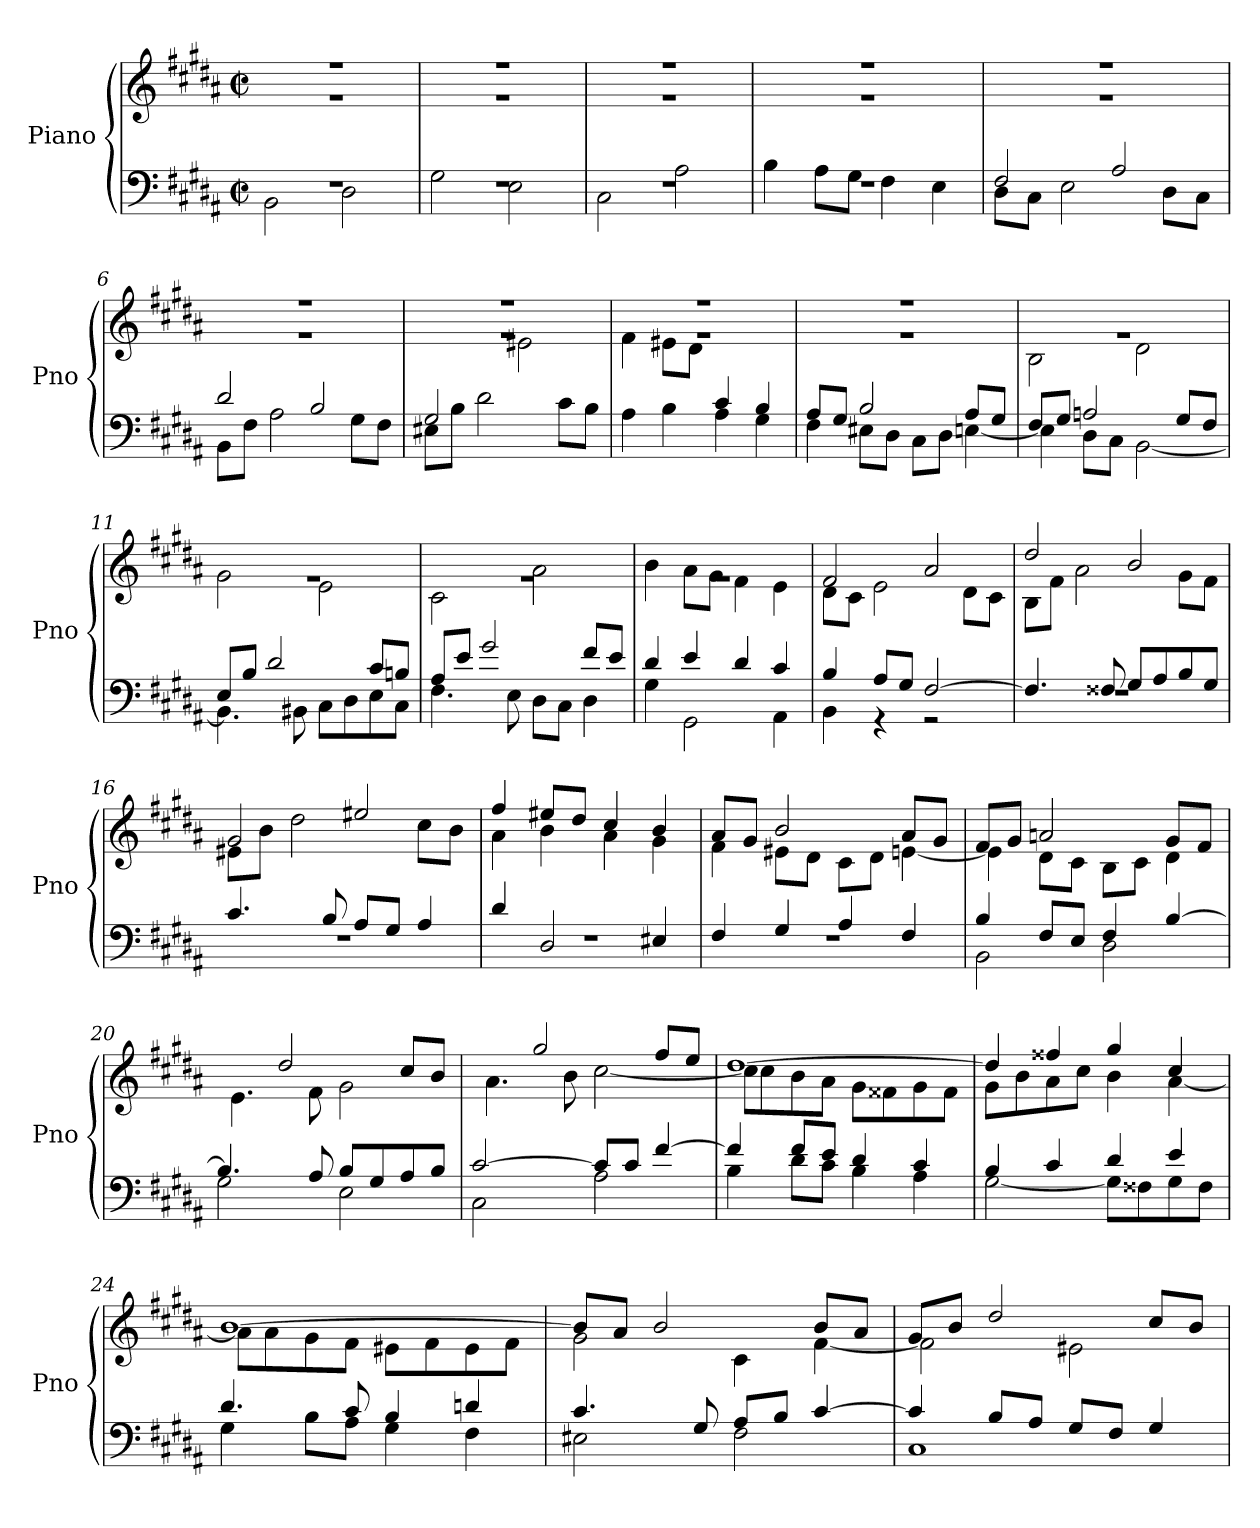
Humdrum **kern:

**kern	**kern
*part1	*part1
*staff2	*staff1
*I"Piano	*
*I'Pno	*
*clefF4	*clefG2
*k[f#c#g#d#a#]	*k[f#c#g#d#a#]
*M2/2	*M2/2
*met(c|)	*met(c|)
=1	=1
*^	*^
1rF	2BB\	1rg	1rff
.	2D#\	.	.
=2	=2	=2	=2
1rF	2G#\	1rg	1rff
.	2E\	.	.
=3	=3	=3	=3
1rF	2C#\	1rg	1rff
.	2A#\	.	.
=4	=4	=4	=4
1rF	4B\	1rg	1rff
.	8A#\L	.	.
.	8G#\J	.	.
.	4F#\	.	.
.	4E\	.	.
=5	=5	=5	=5
2F#/	8D#\L	1rg	1rff
.	8C#\J	.	.
.	2E\	.	.
2A#/	.	.	.
.	8D#\L	.	.
.	8C#\J	.	.
=6	=6	=6	=6
2d#/	8BB\L	1rg	1rff
.	8F#\J	.	.
.	2A#\	.	.
2B/	.	.	.
.	8G#\L	.	.
.	8F#\J	.	.
!!LO:LB:g=z
=7	=7	=7	=7
*	*	*	*^
2G#/	8E#X\L	1rg	1rff	2ryy
.	8B\J	.	.	.
.	2d#\	.	.	.
2ryy	.	.	.	2e#X\
.	8c#\L	.	.	.
.	8B\J	.	.	.
=8	=8	=8	=8	=8
2ryy	4A#\	1rg	1rff	4f#\
.	4B\	.	.	8e#X\L
.	.	.	.	8d#\J
4c#/	4A#\	.	.	2ryy
4B/	4G#\	.	.	.
*	*	*	*v	*v
=9	=9	=9	=9
8A#/L	4F#\	1rg	1rff
8G#/J	.	.	.
2B/	8E#X\L	.	.
.	8D#\J	.	.
.	8C#\L	.	.
.	8D#\J	.	.
8A#/L	[4En\	.	.
8G#/J	.	.	.
=10	=10	=10	=10
8F#/L	4E\]	1rg	2B\
8G#/J	.	.	.
2An/	8D#\L	.	.
.	8C#\J	.	.
.	[2BB\	.	2d#\
8G#/L	.	.	.
8F#/J	.	.	.
=11	=11	=11	=11
8E/L	4.BB\]	1rg	2g#\
8B/J	.	.	.
2d#/	.	.	.
.	8BB#X\	.	.
.	8C#\L	.	2e\
.	8D#\	.	.
8c#/L	8E\	.	.
8Bn/J	8C#\J	.	.
!!LO:LB:g=z	!!
=12	=12	=12	=12
8A#/L	4.F#\	1rg	2c#\
8e/J	.	.	.
2g#/	.	.	.
.	8E\	.	.
.	8D#\L	.	2a#\
.	8C#\J	.	.
8f#/L	4D#\	.	.
8e/J	.	.	.
=13	=13	=13	=13
4d#/	4G#\	1rg	4b\
4e/	2GG#\	.	8a#\L
.	.	.	8g#\J
4d#/	.	.	4f#\
4c#/	4AA#\	.	4e\
=14	=14	=14	=14
4B/	4BB\	2f#/	8d#\L
.	.	.	8c#\J
8A#/L	4r	.	2e\
8G#/J	.	.	.
[2F#/	2r	2a#/	.
.	.	.	8d#\L
.	.	.	8c#\J
=15	=15	=15	=15
4.F#/]	1rF	2dd#/	8B\L
.	.	.	8f#\J
.	.	.	2a#\
8F##X/	.	.	.
8G#/L	.	2b/	.
8A#/	.	.	.
8B/	.	.	8g#\L
8G#/J	.	.	8f#\J
=16	=16	=16	=16
4.c#/	1rF	2g#/	8e#X\L
.	.	.	8b\J
.	.	.	2dd#\
8B/	.	.	.
8A#/L	.	2ee#X/	.
8G#/J	.	.	.
4A#/	.	.	8cc#\L
.	.	.	8b\J
!!LO:LB:g=z	!!
=17	=17	=17	=17
4d#/	1rF	4ff#/	4a#\
2D#/	.	8ee#X/L	4b\
.	.	8dd#/J	.
.	.	4cc#/	4a#\
4E#X/	.	4b/	4g#\
=18	=18	=18	=18
4F#/	1rF	8a#/L	4f#\
.	.	8g#/J	.
4G#/	.	2b/	8e#X\L
.	.	.	8d#\J
4A#/	.	.	8c#\L
.	.	.	8d#\J
4F#/	.	8a#/L	[4en\
.	.	8g#/J	.
=19	=19	=19	=19
4B/	2BB\	8f#/L	4e\]
.	.	8g#/J	.
8F#/L	.	2an/	8d#\L
8E/J	.	.	8c#\J
4F#/	2D#\	.	8B\L
.	.	.	8c#\J
[4B/	.	8g#/L	4d#\
.	.	8f#/J	.
=20	=20	=20	=20
4.B/]	2G#\	8e/Lyy	4.e\
.	.	8b/J	.
.	.	2dd#/	.
8A#/	.	.	8f#\
8B/L	2E\	.	2g#\
8G#/	.	.	.
8A#/	.	8cc#/L	.
8B/J	.	8b/J	.
=21	=21	=21	=21
[2c#/	2C#\	8a#/Lyy	4.a#\
.	.	8ee/J	.
.	.	2gg#/	.
.	.	.	8b\
8c#/L]	2A#\	.	[2cc#\
8c#/J	.	.	.
[4f#/	.	8ff#/L	.
.	.	8ee/J	.
!!LO:LB:g=z	!!
=22	=22	=22	=22
4f#/]	4B\	[1dd#	8cc#\L]
.	.	.	8cc#\
8f#/L	8d#\L	.	8b\
8e/J	8c#\J	.	8a#\J
4d#/	4B\	.	8g#\L
.	.	.	8f##X\
4c#/	4A#\	.	8g#\
.	.	.	8f##\J
=23	=23	=23	=23
4B/	[2G#\	4dd#/]	8g#\L
.	.	.	8b\
4c#/	.	4ff##X/	8a#\
.	.	.	8cc#\J
4d#/	8G#\L]	4gg#/	4b\
.	8F##X\	.	.
4e/	8G#\	4cc#/	[4a#\
.	8F##\J	.	.
=24	=24	=24	=24
4.d#/	4G#\	[1b	8a#\L]
.	.	.	8a#\
.	8B\L	.	8g#\
8c#/	8A#\J	.	8f#\J
4B/	4G#\	.	8e#X\L
.	.	.	8f#\
4dn/	4F#\	.	8e#\
.	.	.	8f#\J
=25	=25	=25	=25
4.c#/	2E#X\	8b/L]	2g#\
.	.	8a#/J	.
.	.	2b/	.
8G#/	.	.	.
8A#/L	2F#\	.	4c#\
8B/J	.	.	.
[4c#/	.	8b/L	[4f#\
.	.	8a#/J	.
=26	=26	=26	=26
4c#/]	1C#	8g#/L	2f#\]
.	.	8b/J	.
8B/L	.	2dd#/	.
8A#/J	.	.	.
8G#/L	.	.	2e#X\
8F#/J	.	.	.
4G#/	.	8cc#/L	.
.	.	8b/J	.
*v	*v	*	*
*	*v	*v
=	=
*-	*-
